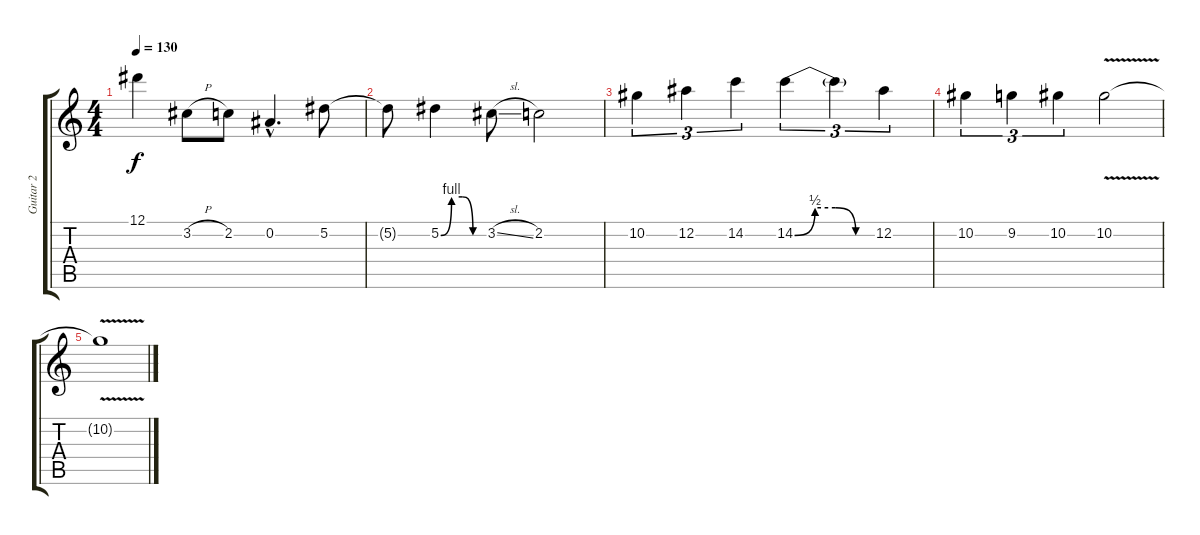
\track ("Guitar 2" "Guitar 2") {instrument overdrivenguitar}
\staff {score tabs}
\tuning (Eb4 Bb3 Gb3 Db3 Ab2 Eb2) {hide}
\ts (4 4)
\tempo 130
\clef g2
\ks c
12.1{t}.4{dy f} 3.2{h}.8 2.2.8 0.2{hac}.4{d} 5.2.8 |
5.2{t}.8 5.2{be (custom 0 0 15 4 30 4 45 0 60 0)}.4 3.2{sl}.8 2.2.2 |
10.2.4{tu (3 2)} 12.2.4{tu (3 2)} 14.2.4{tu (3 2)} 14.2{be (custom 0 0 15 2 30 2 45 0 60 0)}.4{tu (3 2)} 14.2{t}.4{tu (3 2)} 12.2.4{tu (3 2)} |
10.2.4{tu (3 2)} 9.2.4{tu (3 2)} 10.2.4{tu (3 2)} 10.2{v}.2 |
10.2{t}.1
